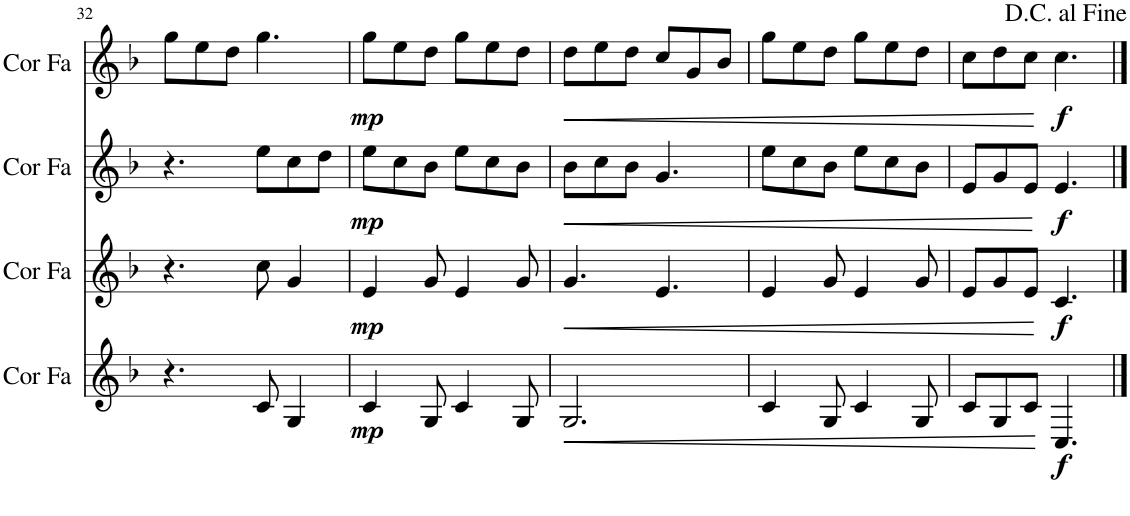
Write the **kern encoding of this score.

**kern	**dynam	**kern	**dynam	**kern	**dynam	**kern	**dynam
*part4	*part4	*part3	*part3	*part2	*part2	*part1	*part1
*staff4	*staff4	*staff3	*staff3	*staff2	*staff2	*staff1	*staff1
*I"Cor en Fa	*	*I"Cor en Fa	*	*I"Cor en Fa	*	*I"Cor en Fa	*
*I'Cor Fa	*	*I'Cor Fa	*	*I'Cor Fa	*	*I'Cor Fa	*
!!LO:PB:g=z
*clefG2	*	*clefG2	*	*clefG2	*	*clefG2	*
*Trd4c7	*	*Trd4c7	*	*Trd4c7	*	*Trd4c7	*
*k[b-]	*	*k[b-]	*	*k[b-]	*	*k[b-]	*
*M6/8	*	*M6/8	*	*M6/8	*	*M6/8	*
=32	=32	=32	=32	=32	=32	=32	=32
4.r	.	4.r	.	4.r	.	8gg\L	.
.	.	.	.	.	.	8ee\	.
.	.	.	.	.	.	8dd\J	.
8c/	.	8cc\	.	8ee\L	.	4.gg\	.
4G/	.	4g/	.	8cc\	.	.	.
.	.	.	.	8dd\J	.	.	.
=33	=33	=33	=33	=33	=33	=33	=33
!	!LO:DY:b	!	!LO:DY:b	!	!LO:DY:b	!	!LO:DY:b
4c/	mp	4e/	mp	8ee\L	mp	8gg\L	mp
.	.	.	.	8cc\	.	8ee\	.
8G/	.	8g/	.	8b-\J	.	8dd\J	.
4c/	.	4e/	.	8ee\L	.	8gg\L	.
.	.	.	.	8cc\	.	8ee\	.
8G/	.	8g/	.	8b-\J	.	8dd\J	.
=34	=34	=34	=34	=34	=34	=34	=34
!	!LO:HP:b	!	!LO:HP:b	!	!LO:HP:b	!	!LO:HP:b
2.G/	<	4.g/	<	8b-\L	<	8dd\L	<
.	.	.	.	8cc\	.	8ee\	.
.	.	.	.	8b-\J	.	8dd\J	.
.	.	4.e/	.	4.g/	.	8cc/L	.
.	.	.	.	.	.	8g/	.
.	.	.	.	.	.	8b-/J	.
.	[	.	[	.	[	.	[
=35	=35	=35	=35	=35	=35	=35	=35
4c/	.	4e/	.	8ee\L	.	8gg\L	.
.	.	.	.	8cc\	.	8ee\	.
8G/	.	8g/	.	8b-\J	.	8dd\J	.
4c/	.	4e/	.	8ee\L	.	8gg\L	.
.	.	.	.	8cc\	.	8ee\	.
8G/	.	8g/	.	8b-\J	.	8dd\J	.
=36	=36	=36	=36	=36	=36	=36	=36
8c/L	.	8e/L	.	8e/L	.	8cc\L	.
8G/	.	8g/	.	8g/	.	8dd\	.
8c/J	.	8e/J	.	8e/J	.	8cc\J	.
!	!LO:DY:b	!	!LO:DY:b	!	!LO:DY:b	!	!LO:DY:b
4.C/	f	4.c/	f	4.e/	f	4.cc\	f
==	==	==	==	==	==	==	==
*-	*-	*-	*-	*-	*-	*-	*-
